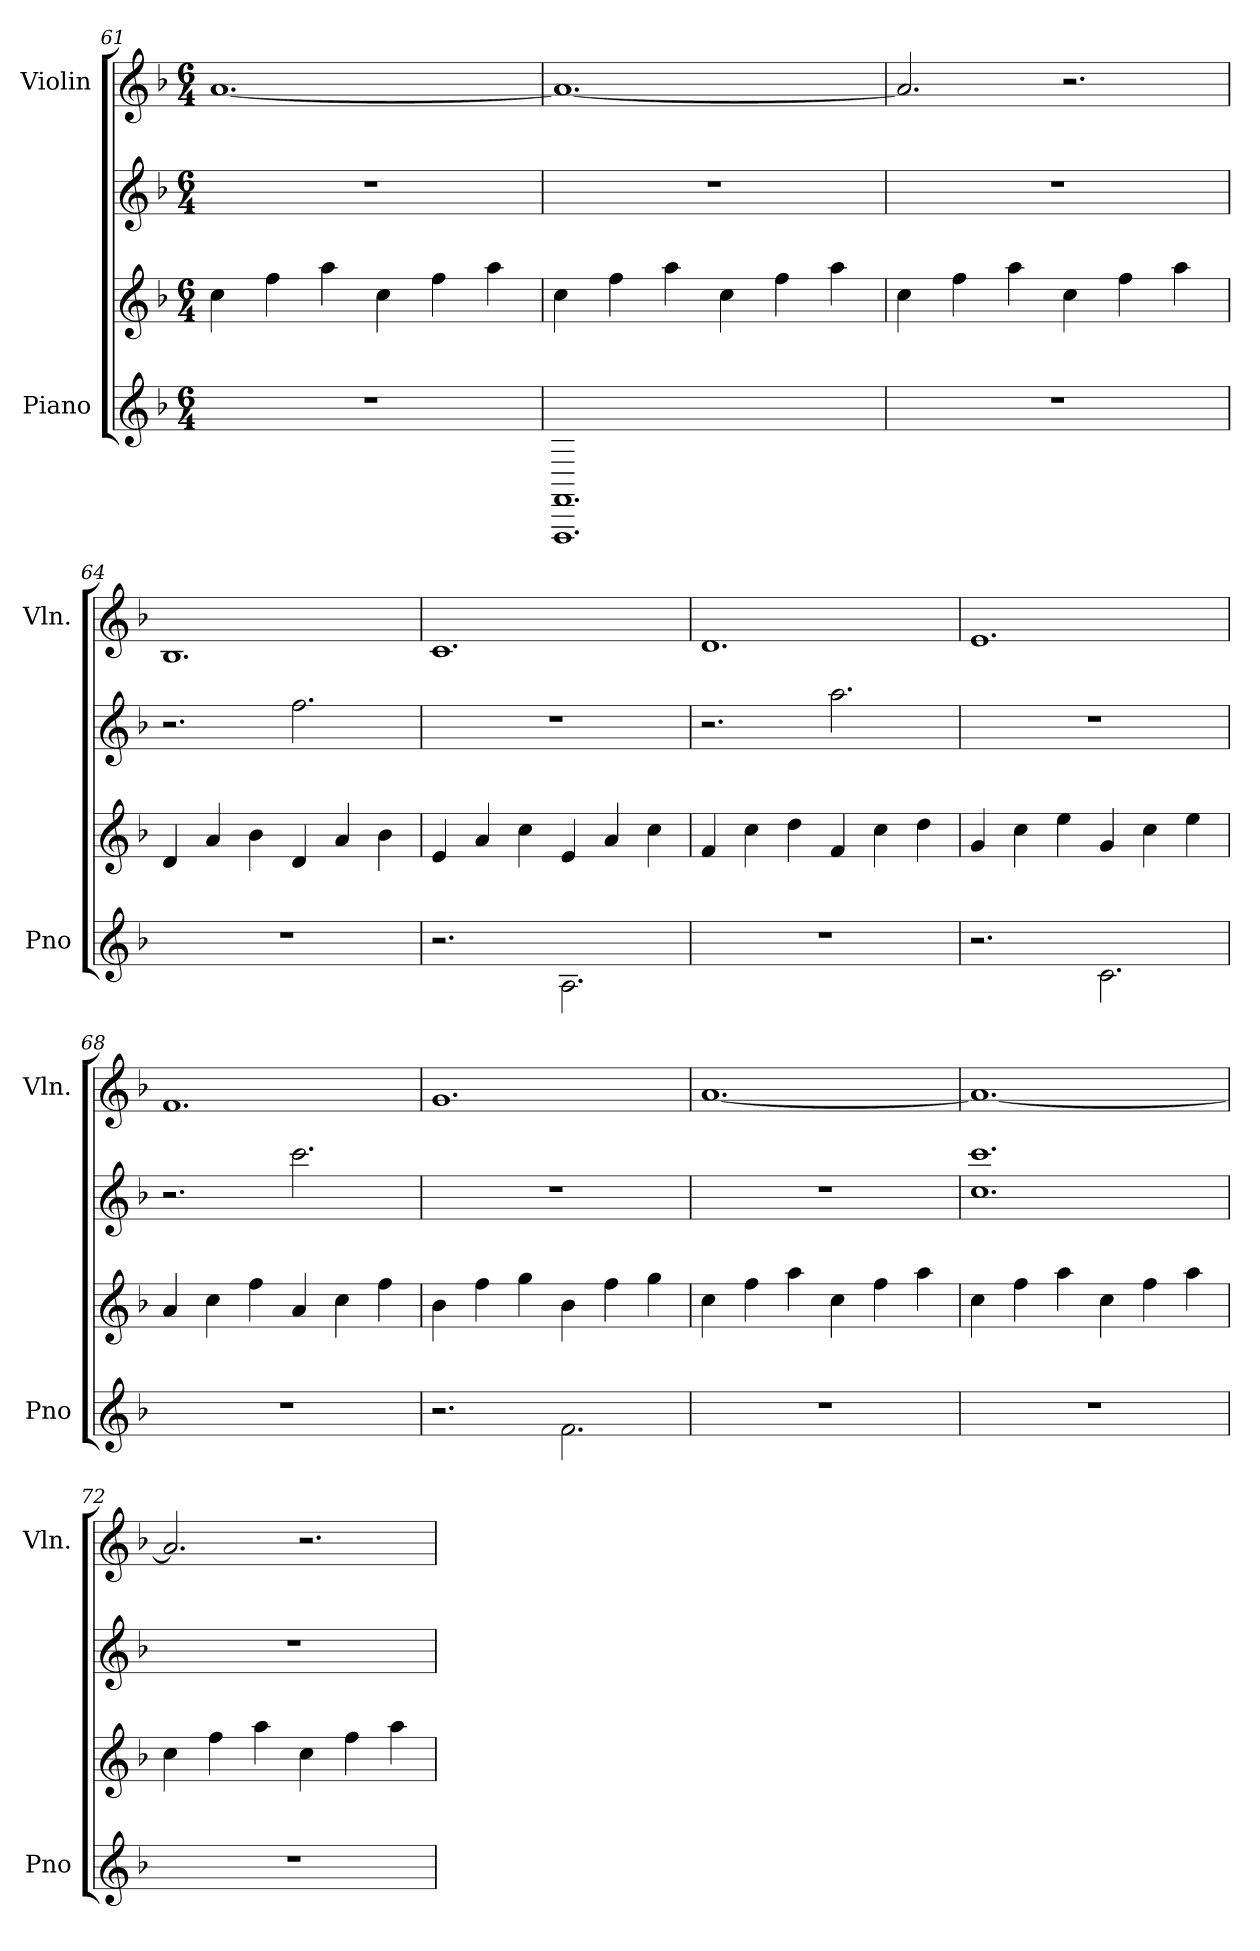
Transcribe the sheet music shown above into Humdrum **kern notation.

**kern	**kern	**kern	**kern
*part2	*part2	*part2	*part1
*staff4	*staff3	*staff2	*staff1
*I"Piano	*	*	*I"Violin
*I'Pno	*	*	*I'Vln.
!!LO:LB:g=z
*clefG2	*clefG2	*clefG2	*clefG2
*k[b-]	*k[b-]	*k[b-]	*k[b-]
*M6/4	*M6/4	*M6/4	*M6/4
=61	=61	=61	=61
1.r	4cc\	1.r	[1.a
.	4ff\	.	.
.	4aa\	.	.
.	4cc\	.	.
.	4ff\	.	.
.	4aa\	.	.
=62	=62	=62	=62
1.FFF 1.FF	4cc\	1.r	1.a_
.	4ff\	.	.
.	4aa\	.	.
.	4cc\	.	.
.	4ff\	.	.
.	4aa\	.	.
=63	=63	=63	=63
1.r	4cc\	1.r	2.a/]
.	4ff\	.	.
.	4aa\	.	.
.	4cc\	.	2.r
.	4ff\	.	.
.	4aa\	.	.
=64	=64	=64	=64
1.r	4d/	2.r	1.B-
.	4a/	.	.
.	4b-\	.	.
.	4d/	2.ff\	.
.	4a/	.	.
.	4b-\	.	.
=65	=65	=65	=65
2.r	4e/	1.r	1.c
.	4a/	.	.
.	4cc\	.	.
2.A\	4e/	.	.
.	4a/	.	.
.	4cc\	.	.
!!LO:LB:g=z
=66	=66	=66	=66
1.r	4f/	2.r	1.d
.	4cc\	.	.
.	4dd\	.	.
.	4f/	2.aa\	.
.	4cc\	.	.
.	4dd\	.	.
=67	=67	=67	=67
2.r	4g/	1.r	1.e
.	4cc\	.	.
.	4ee\	.	.
2.c\	4g/	.	.
.	4cc\	.	.
.	4ee\	.	.
=68	=68	=68	=68
1.r	4a/	2.r	1.f
.	4cc\	.	.
.	4ff\	.	.
.	4a/	2.ccc\	.
.	4cc\	.	.
.	4ff\	.	.
=69	=69	=69	=69
2.r	4b-\	1.r	1.g
.	4ff\	.	.
.	4gg\	.	.
2.f\	4b-\	.	.
.	4ff\	.	.
.	4gg\	.	.
=70	=70	=70	=70
1.r	4cc\	1.r	[1.a
.	4ff\	.	.
.	4aa\	.	.
.	4cc\	.	.
.	4ff\	.	.
.	4aa\	.	.
!!LO:LB:g=z
=71	=71	=71	=71
*	*	*15ma	*
1.r	4cc\	1.cccc 1.ccccc	1.a_
.	4ff\	.	.
.	4aa\	.	.
.	4cc\	.	.
.	4ff\	.	.
.	4aa\	.	.
=72	=72	=72	=72
*	*	*X15ma	*
1.r	4cc\	1.r	2.a/]
.	4ff\	.	.
.	4aa\	.	.
.	4cc\	.	2.r
.	4ff\	.	.
.	4aa\	.	.
=	=	=	=
*-	*-	*-	*-
